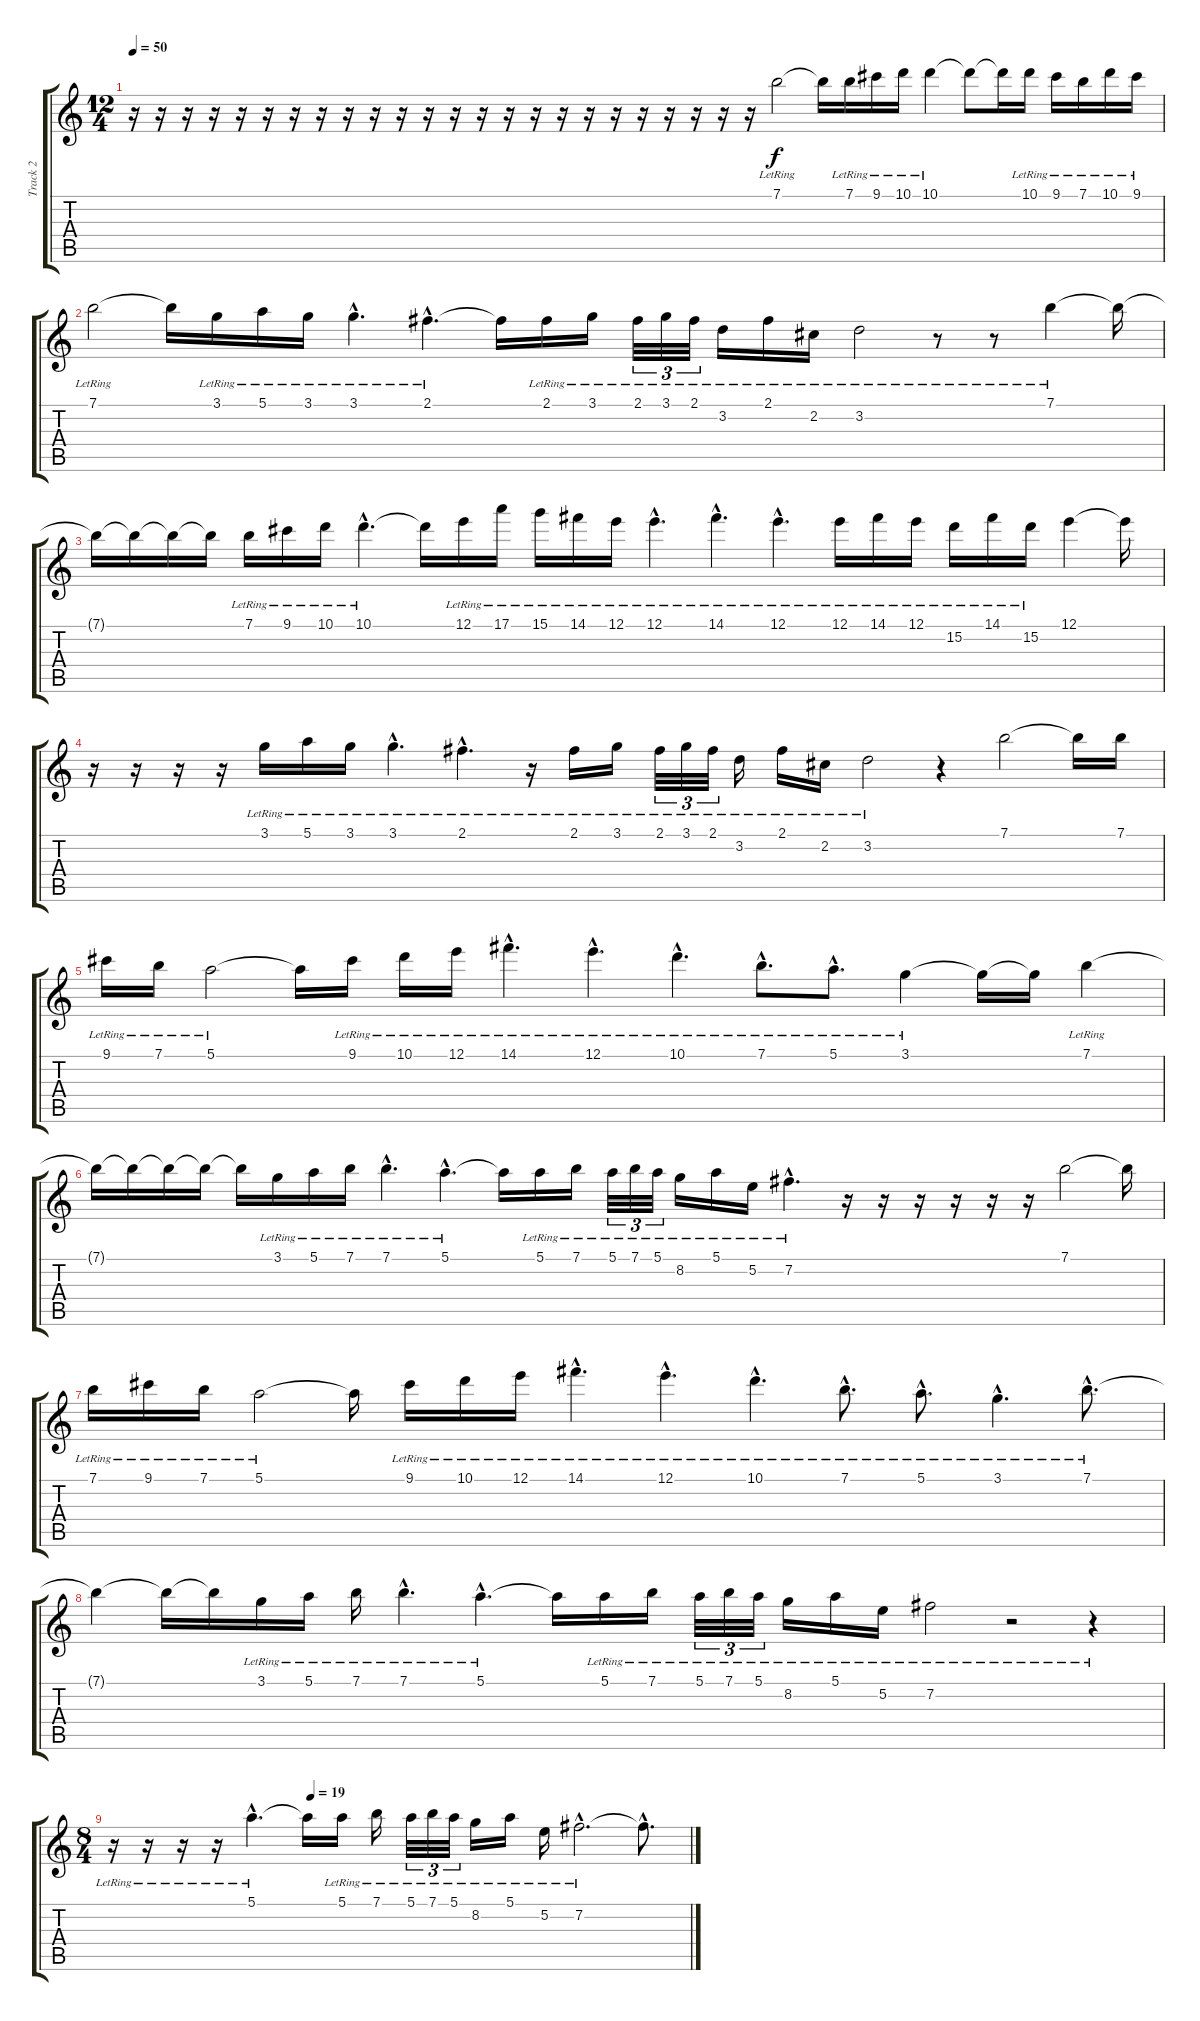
\track ("Track 2" "Track 2") {instrument acousticguitarnylon}
\staff {score tabs}
\tuning (E4 B3 G3 D3 A2 E2) {hide}
\ts (12 4)
\tempo 50
\clef g2
\ks c
r.16{dy f instrument acousticguitarnylon} r.16 r.16 r.16 r.16 r.16 r.16 r.16 r.16 r.16 r.16 r.16 r.16 r.16 r.16 r.16 r.16 r.16 r.16 r.16 r.16 r.16 r.16 r.16 7.1{lr}.2 7.1{t}.16 7.1{lr}.16 9.1{lr}.16 10.1{lr}.16 10.1{lr}.4 10.1{t}.8 10.1{t}.16 10.1{lr}.16 9.1{lr}.16 7.1{lr}.16 10.1{lr}.16 9.1{lr}.16 |
7.1{lr}.2 7.1{t}.16 3.1{lr}.16 5.1{lr}.16 3.1{lr}.16 3.1{hac lr}.4{d} 2.1{hac lr}.4{d} 2.1{t}.16 2.1{lr}.16 3.1{lr}.16 2.1{lr}.32{tu (3 2)} 3.1{lr}.32{tu (3 2)} 2.1{lr}.32{tu (3 2)} 3.2{lr}.16 2.1{lr}.16 2.2{lr}.16 3.2{lr}.2 r.8 r.8 7.1{lr}.4 7.1{t}.16 |
7.1{t}.16 7.1{t}.16 7.1{t}.16 7.1{t}.16 7.1{lr}.16 9.1{lr}.16 10.1{lr}.16 10.1{hac lr}.4{d} 10.1{t}.16 12.1{lr}.16 17.1{lr}.16 15.1{lr}.16 14.1{lr}.16 12.1{lr}.16 12.1{hac lr}.4{d} 14.1{hac lr}.4{d} 12.1{hac lr}.4{d} 12.1{lr}.16 14.1{lr}.16 12.1{lr}.16 15.2{lr}.16 14.1{lr}.16 15.2{lr}.16 12.1.4 12.1{t}.16 |
r.16 r.16 r.16 r.16 3.1{lr}.16 5.1{lr}.16 3.1{lr}.16 3.1{hac lr}.4{d} 2.1{hac lr}.4{d} r.16 2.1{lr}.16 3.1{lr}.16 2.1{lr}.32{tu (3 2)} 3.1{lr}.32{tu (3 2)} 2.1{lr}.32{tu (3 2)} 3.2{lr}.16 2.1{lr}.16 2.2{lr}.16 3.2{lr}.2 r.4 7.1.2 7.1{t}.16 7.1.16 |
9.1{lr}.16 7.1{lr}.16 5.1{lr}.2 5.1{t}.16 9.1{lr}.16 10.1{lr}.16 12.1{lr}.16 14.1{hac lr}.4{d} 12.1{hac lr}.4{d} 10.1{hac lr}.4{d} 7.1{hac lr}.8{d} 5.1{hac lr}.8{d} 3.1{lr}.4 3.1{t}.16 3.1{t}.16 7.1{lr}.4 |
7.1{t}.16 7.1{t}.16 7.1{t}.16 7.1{t}.16 7.1{t}.16 3.1{lr}.16 5.1{lr}.16 7.1{lr}.16 7.1{hac lr}.4{d} 5.1{hac lr}.4{d} 5.1{t}.16 5.1{lr}.16 7.1{lr}.16 5.1{lr}.32{tu (3 2)} 7.1{lr}.32{tu (3 2)} 5.1{lr}.32{tu (3 2)} 8.2{lr}.16 5.1{lr}.16 5.2{lr}.16 7.2{hac lr}.4{d} r.16 r.16 r.16 r.16 r.16 r.16 7.1.2 7.1{t}.16 |
7.1{lr}.16 9.1{lr}.16 7.1{lr}.16 5.1{lr}.2 5.1{t}.16 9.1{lr}.16 10.1{lr}.16 12.1{lr}.16 14.1{hac lr}.4{d} 12.1{hac lr}.4{d} 10.1{hac lr}.4{d} 7.1{hac lr}.8{d} 5.1{hac lr}.8{d} 3.1{hac lr}.4{d} 7.1{hac lr}.8{d} |
7.1{t}.4 7.1{t}.16 7.1{t}.16 3.1{lr}.16 5.1{lr}.16 7.1{lr}.16 7.1{hac lr}.4{d} 5.1{hac lr}.4{d} 5.1{t}.16 5.1{lr}.16 7.1{lr}.16 5.1{lr}.32{tu (3 2)} 7.1{lr}.32{tu (3 2)} 5.1{lr}.32{tu (3 2)} 8.2{lr}.16 5.1{lr}.16 5.2{lr}.16 7.2{lr}.2 r.2 r.4 |
\ts (8 4)
\tempo (19 0.34375)
r.16 r.16 r.16 r.16 5.1{hac lr}.4{d} 5.1{t}.16 5.1{lr}.16 7.1{lr}.16 5.1{lr}.32{tu (3 2)} 7.1{lr}.32{tu (3 2)} 5.1{lr}.32{tu (3 2)} 8.2{lr}.16 5.1{lr}.16 5.2{lr}.16 7.2{hac lr}.2{d} 7.2{hac t}.8{d}
